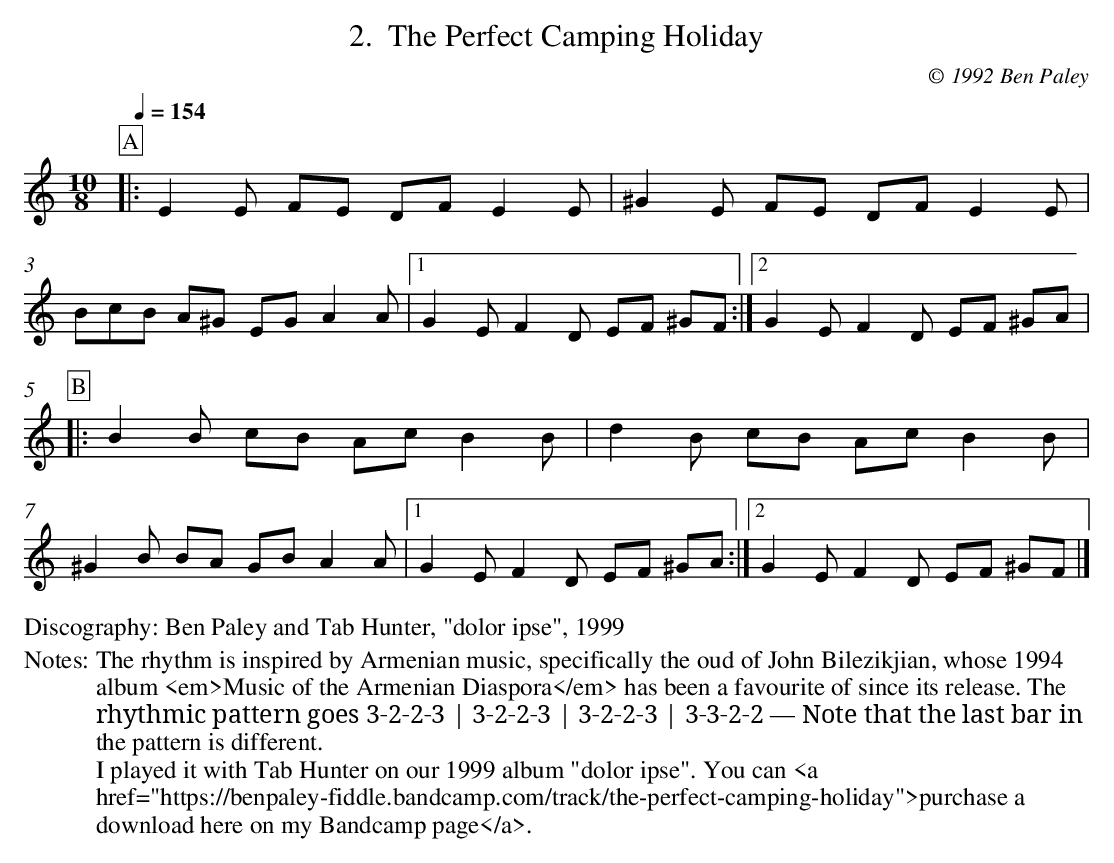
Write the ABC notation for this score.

X:1
T:The Perfect Camping Holiday
L:1/8
M:10/8
C:© 1992 Ben Paley
Q:1/4=154
K:E Phrygian
P:A
|: E2E FE DF E2E |^G2E FE DF E2E |
BcB A^G EG A2A |1 G2E F2D EF ^GF :|2 G2E F2D EF ^GA |
P:B
|: B2B cB Ac B2B | d2B cB Ac B2B |
^G2B BA GB A2A |1 G2E F2D EF ^GA :|2 G2E F2D EF ^GF |]
